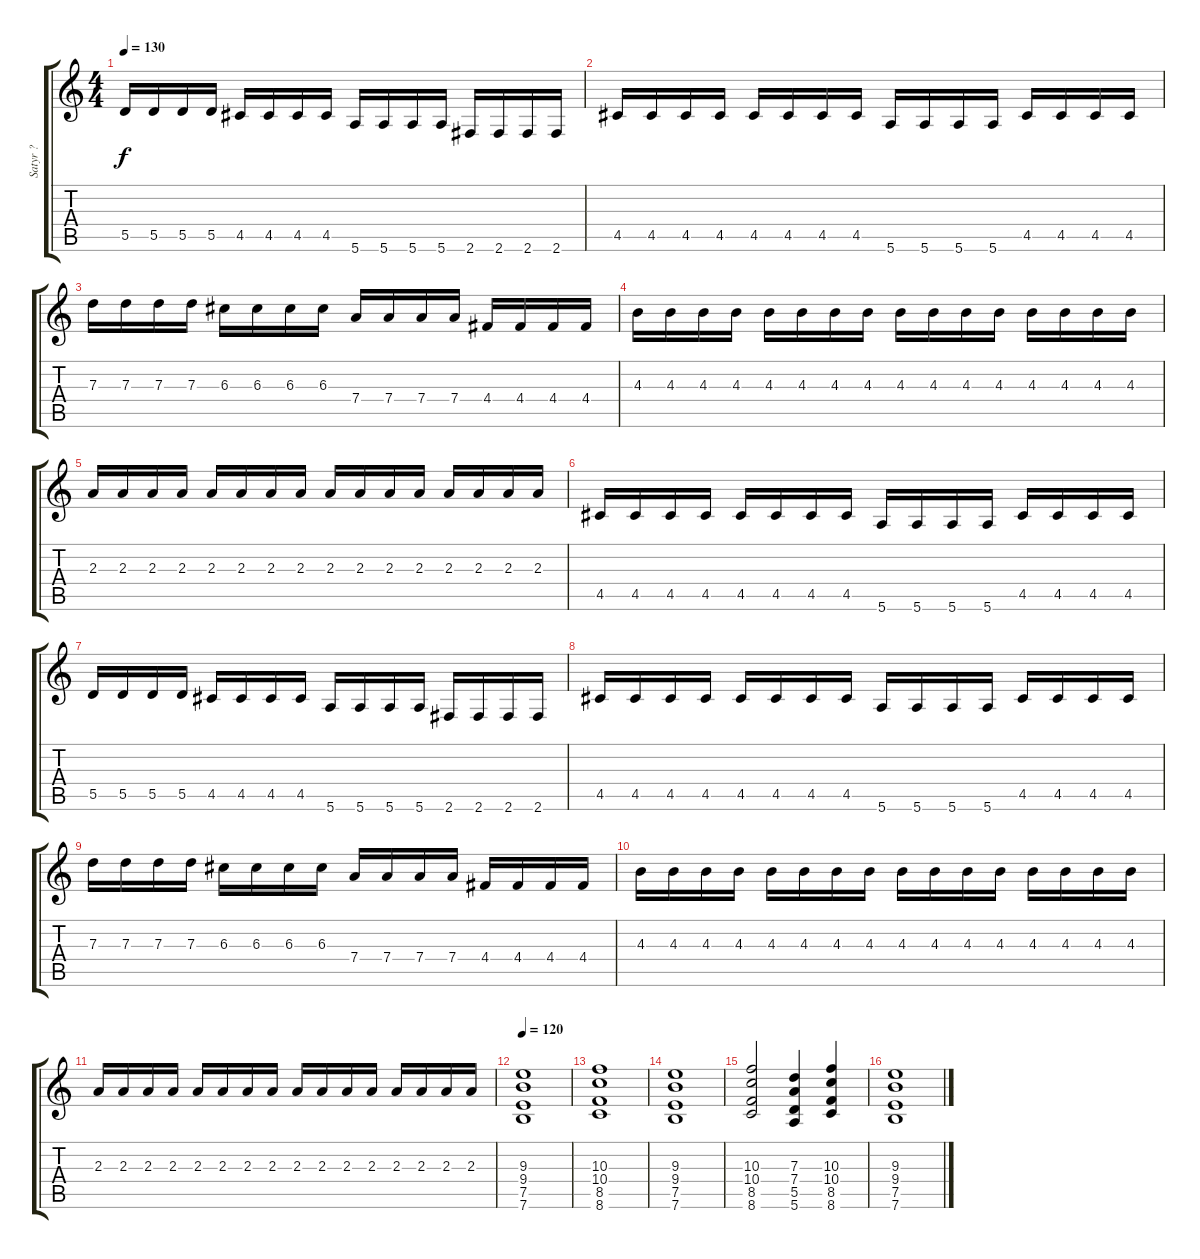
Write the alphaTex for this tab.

\track ("Satyr ?" "Satyr ?") {instrument distortionguitar}
\staff {score tabs}
\tuning (E4 B3 G3 D3 A2 E2) {hide}
\ts (4 4)
\tempo 130
\clef g2
\ks c
5.5.16{dy f} 5.5.16 5.5.16 5.5.16 4.5.16 4.5.16 4.5.16 4.5.16 5.6.16 5.6.16 5.6.16 5.6.16 2.6.16 2.6.16 2.6.16 2.6.16 |
4.5.16 4.5.16 4.5.16 4.5.16 4.5.16 4.5.16 4.5.16 4.5.16 5.6.16 5.6.16 5.6.16 5.6.16 4.5.16 4.5.16 4.5.16 4.5.16 |
7.3.16 7.3.16 7.3.16 7.3.16 6.3.16 6.3.16 6.3.16 6.3.16 7.4.16 7.4.16 7.4.16 7.4.16 4.4.16 4.4.16 4.4.16 4.4.16 |
4.3.16 4.3.16 4.3.16 4.3.16 4.3.16 4.3.16 4.3.16 4.3.16 4.3.16 4.3.16 4.3.16 4.3.16 4.3.16 4.3.16 4.3.16 4.3.16 |
2.3.16 2.3.16 2.3.16 2.3.16 2.3.16 2.3.16 2.3.16 2.3.16 2.3.16 2.3.16 2.3.16 2.3.16 2.3.16 2.3.16 2.3.16 2.3.16 |
4.5.16 4.5.16 4.5.16 4.5.16 4.5.16 4.5.16 4.5.16 4.5.16 5.6.16 5.6.16 5.6.16 5.6.16 4.5.16 4.5.16 4.5.16 4.5.16 |
5.5.16 5.5.16 5.5.16 5.5.16 4.5.16 4.5.16 4.5.16 4.5.16 5.6.16 5.6.16 5.6.16 5.6.16 2.6.16 2.6.16 2.6.16 2.6.16 |
4.5.16 4.5.16 4.5.16 4.5.16 4.5.16 4.5.16 4.5.16 4.5.16 5.6.16 5.6.16 5.6.16 5.6.16 4.5.16 4.5.16 4.5.16 4.5.16 |
7.3.16 7.3.16 7.3.16 7.3.16 6.3.16 6.3.16 6.3.16 6.3.16 7.4.16 7.4.16 7.4.16 7.4.16 4.4.16 4.4.16 4.4.16 4.4.16 |
4.3.16 4.3.16 4.3.16 4.3.16 4.3.16 4.3.16 4.3.16 4.3.16 4.3.16 4.3.16 4.3.16 4.3.16 4.3.16 4.3.16 4.3.16 4.3.16 |
2.3.16 2.3.16 2.3.16 2.3.16 2.3.16 2.3.16 2.3.16 2.3.16 2.3.16 2.3.16 2.3.16 2.3.16 2.3.16 2.3.16 2.3.16 2.3.16 |
\tempo 120
(9.3 9.4 7.5 7.6).1 |
(10.3 10.4 8.5 8.6).1 |
(9.3 9.4 7.5 7.6).1 |
(10.3 10.4 8.5 8.6).2 (7.3 7.4 5.5 5.6).4 (10.3 10.4 8.5 8.6).4 |
(9.3 9.4 7.5 7.6).1
